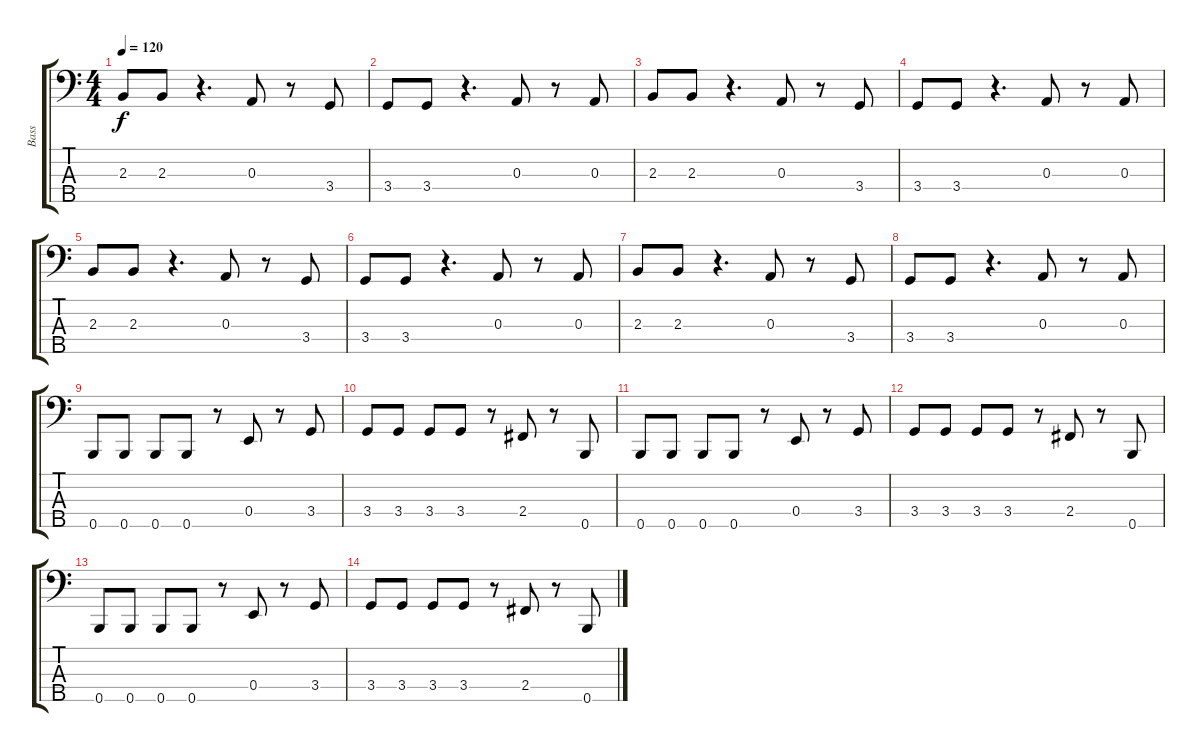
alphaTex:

\track ("Bass" "Bass") {instrument electricbassfinger}
\staff {score tabs}
\tuning (G2 D2 A1 E1 B0) {hide}
\ts (4 4)
\tempo 120
\clef f4
\ks c
2.3.8{dy f} 2.3.8 r.4{d} 0.3.8 r.8 3.4.8 |
3.4.8 3.4.8 r.4{d} 0.3.8 r.8 0.3.8 |
2.3.8 2.3.8 r.4{d} 0.3.8 r.8 3.4.8 |
3.4.8 3.4.8 r.4{d} 0.3.8 r.8 0.3.8 |
2.3.8 2.3.8 r.4{d} 0.3.8 r.8 3.4.8 |
3.4.8 3.4.8 r.4{d} 0.3.8 r.8 0.3.8 |
2.3.8 2.3.8 r.4{d} 0.3.8 r.8 3.4.8 |
3.4.8 3.4.8 r.4{d} 0.3.8 r.8 0.3.8 |
0.5.8 0.5.8 0.5.8 0.5.8 r.8 0.4.8 r.8 3.4.8 |
3.4.8 3.4.8 3.4.8 3.4.8 r.8 2.4.8 r.8 0.5.8 |
0.5.8 0.5.8 0.5.8 0.5.8 r.8 0.4.8 r.8 3.4.8 |
3.4.8 3.4.8 3.4.8 3.4.8 r.8 2.4.8 r.8 0.5.8 |
0.5.8 0.5.8 0.5.8 0.5.8 r.8 0.4.8 r.8 3.4.8 |
3.4.8 3.4.8 3.4.8 3.4.8 r.8 2.4.8 r.8 0.5.8
